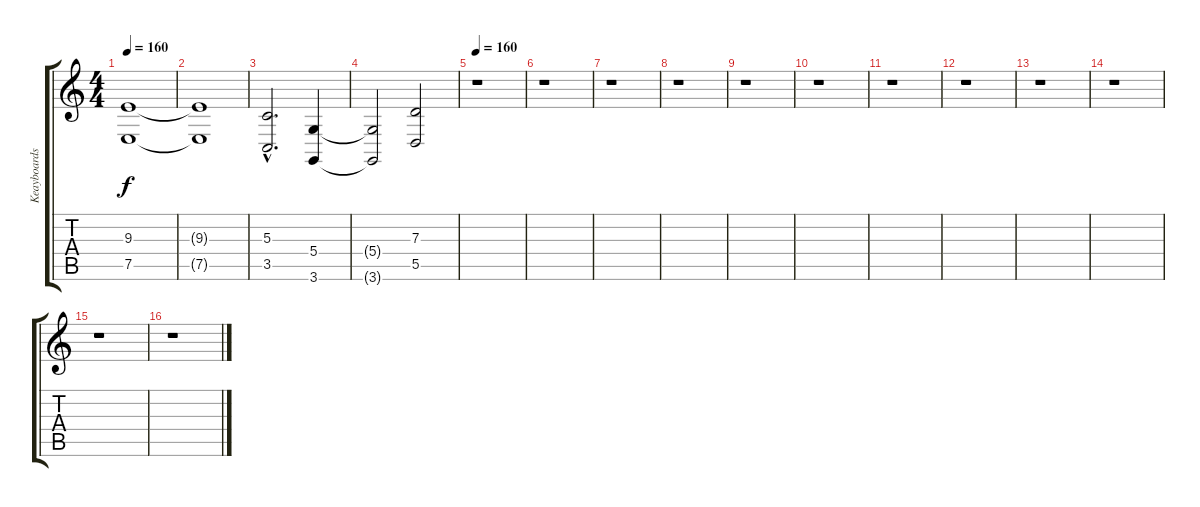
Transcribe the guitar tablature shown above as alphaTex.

\track ("Keayboards" "Keayboards") {instrument stringensemble1}
\staff {score tabs}
\tuning (E4 B3 G3 D3 A2 E2) {hide}
\ts (4 4)
\tempo 160
\clef g2
\ks c
(9.3 7.5).1{dy f instrument pad8sweep} |
(9.3{t} 7.5{t}).1 |
(5.3{hac} 3.5{hac}).2{d} (5.4 3.6).4 |
(5.4{t} 3.6{t}).2 (7.3 5.5).2 |
\tempo 160
r.1 |
r.1 |
r.1 |
r.1 |
r.1 |
r.1 |
r.1 |
r.1 |
r.1 |
r.1 |
r.1 |
r.1
